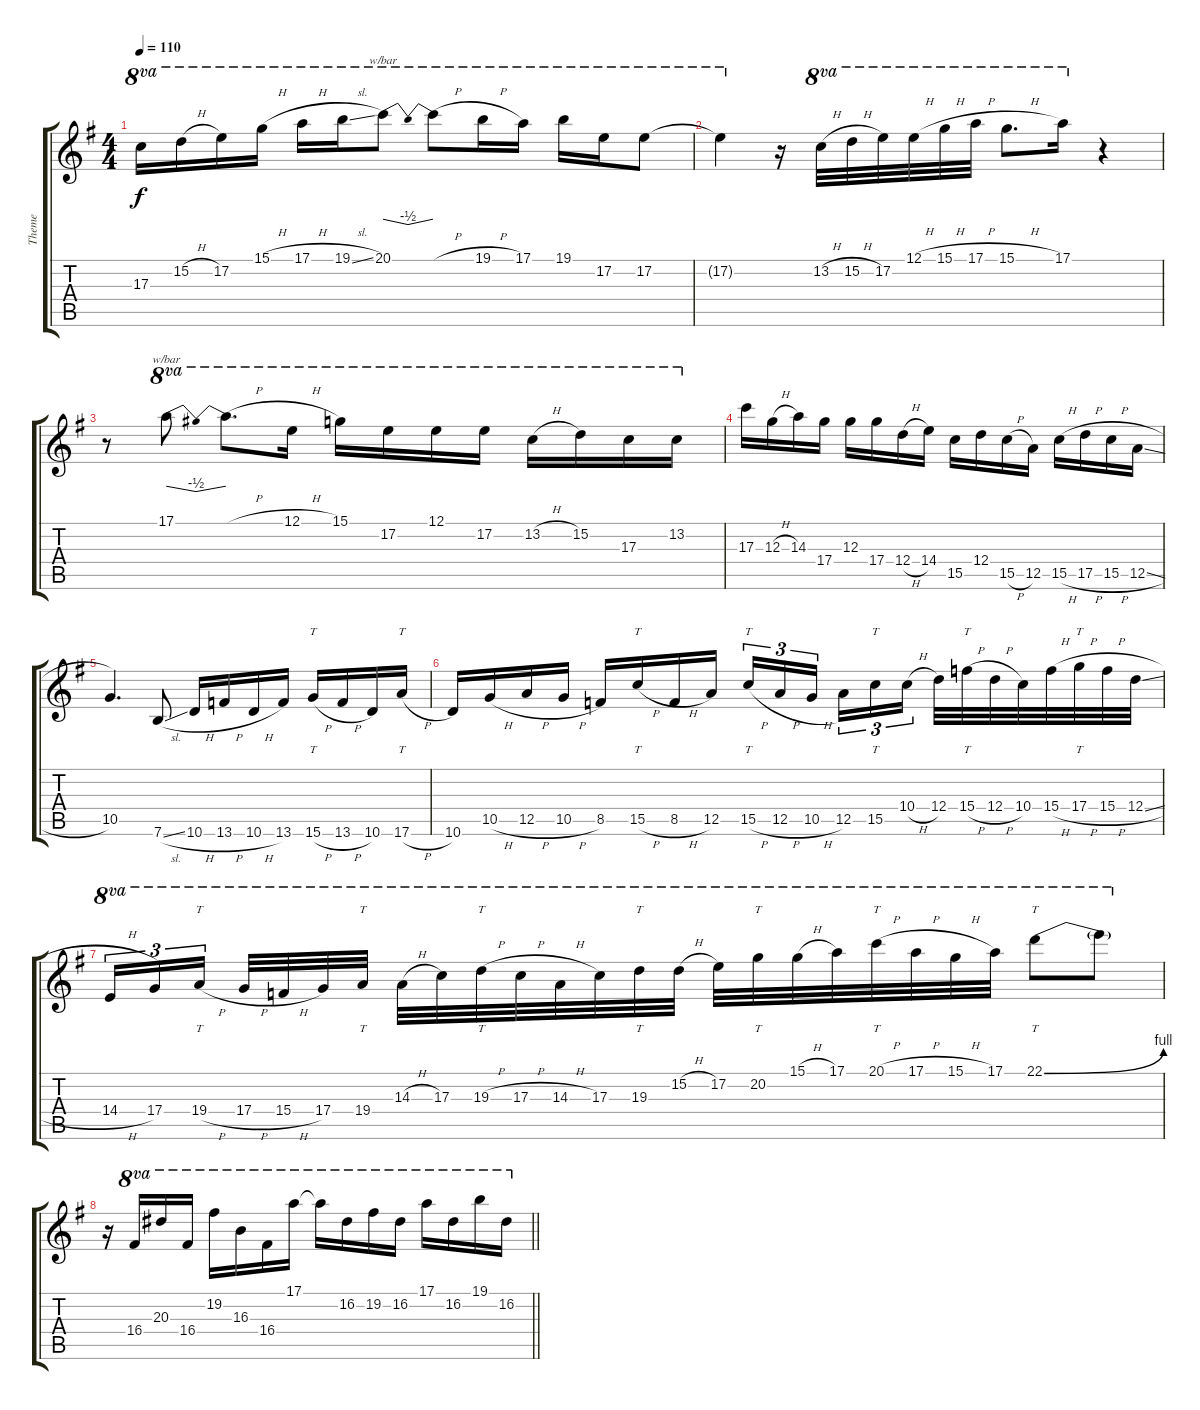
\track ("Theme" "Theme") {instrument distortionguitar}
\staff {score tabs}
\tuning (E4 B3 G3 D3 A2 E2) {hide}
\ts (4 4)
\tempo 110
\clef g2
\ks g
17.3.16{ot 8va dy f} 15.2{h}.16{ot 8va} 17.2.16{ot 8va} 15.1{h}.16{ot 8va} 17.1{h}.16{ot 8va} 19.1{sl}.16{ot 8va} 20.1.8{tbe (dip default 0 0 30 -2 60 0) ot 8va} 20.1{h t}.8{ot 8va} 19.1{h}.16{ot 8va} 17.1.16{ot 8va} 19.1.16{ot 8va} 17.2.16{ot 8va} 17.2.8{ot 8va} |
17.2{t}.4{ot 8va} r.16 13.2{h}.32{ot 8va} 15.2{h}.32{ot 8va} 17.2.32{ot 8va} 12.1{h}.32{ot 8va} 15.1{h}.32{ot 8va} 17.1{h}.32{ot 8va} 15.1{h}.8{d ot 8va} 17.1.16{ot 8va} r.4 |
r.8 17.1.8{tbe (dip default 0 0 30 -2 60 0) ot 8va} 17.1{h t}.8{d ot 8va} 12.1{h}.16{ot 8va} 15.1.16{ot 8va} 17.2.16{ot 8va} 12.1.16{ot 8va} 17.2.16{ot 8va} 13.2{h}.16{ot 8va} 15.2.16{ot 8va} 17.3.16{ot 8va} 13.2.16{ot 8va} |
17.3.16 12.3{h}.16 14.3.16 17.4.16 12.3.16 17.4.16 12.4{h}.16 14.4.16 15.5.16 12.4.16 15.5{h}.16 12.5.16 15.5{h}.16 17.5{h}.16 15.5{h}.16 12.5{sl}.16 |
10.5.4{d} 7.6{sl}.8 10.6{h}.16 13.6{h}.16 10.6{h}.16 13.6.16 15.6{h}.16{tt} 13.6{h}.16 10.6.16 17.6{h}.16{tt} |
10.6.16 10.5{h}.16 12.5{h}.16 10.5{h}.16 8.5.16 15.5{h}.16{tt} 8.5{h}.16 12.5.16 15.5{h}.16{tt tu (3 2)} 12.5{h}.16{tu (3 2)} 10.5{h}.16{tu (3 2) beam splitsecondary} 12.5.16{tu (3 2)} 15.5.16{tt tu (3 2)} 10.4{h}.16{tu (3 2)} 12.4.32 15.4{h}.32{tt} 12.4{h}.32 10.4.32 15.4{h}.32 17.4{h}.32{tt} 15.4{h}.32 12.4{sl}.32 |
14.4{h}.16{tu (3 2) ot 8va} 17.4.16{tu (3 2) ot 8va} 19.4{h}.16{tt tu (3 2) ot 8va beam splitsecondary} 17.4{h}.32{ot 8va} 15.4{h}.32{ot 8va} 17.4.32{ot 8va} 19.4.32{tt ot 8va} 14.3{h}.32{ot 8va} 17.3.32{ot 8va} 19.3{h}.32{tt ot 8va} 17.3{h}.32{ot 8va} 14.3{h}.32{ot 8va} 17.3.32{ot 8va} 19.3.32{tt ot 8va} 15.2{h}.32{ot 8va} 17.2.32{ot 8va} 20.2.32{tt ot 8va} 15.1{h}.32{ot 8va} 17.1.32{ot 8va} 20.1{h}.32{tt ot 8va} 17.1{h}.32{ot 8va} 15.1{h}.32{ot 8va} 17.1.32{ot 8va} 22.1{be (bend 0 0 60 4)}.8{tt ot 8va} 22.1{t}.8{ot 8va} |
\barLineRight lightlight
r.16 16.4.16{ot 8va} 20.3.16{ot 8va} 16.4.16{ot 8va} 19.2.16{ot 8va} 16.3.16{ot 8va} 16.4.16{ot 8va} 17.1.16{ot 8va} 17.1{t}.16{ot 8va} 16.2.16{ot 8va} 19.2.16{ot 8va} 16.2.16{ot 8va} 17.1.16{ot 8va} 16.2.16{ot 8va} 19.1.16{ot 8va} 16.2.16{ot 8va}
